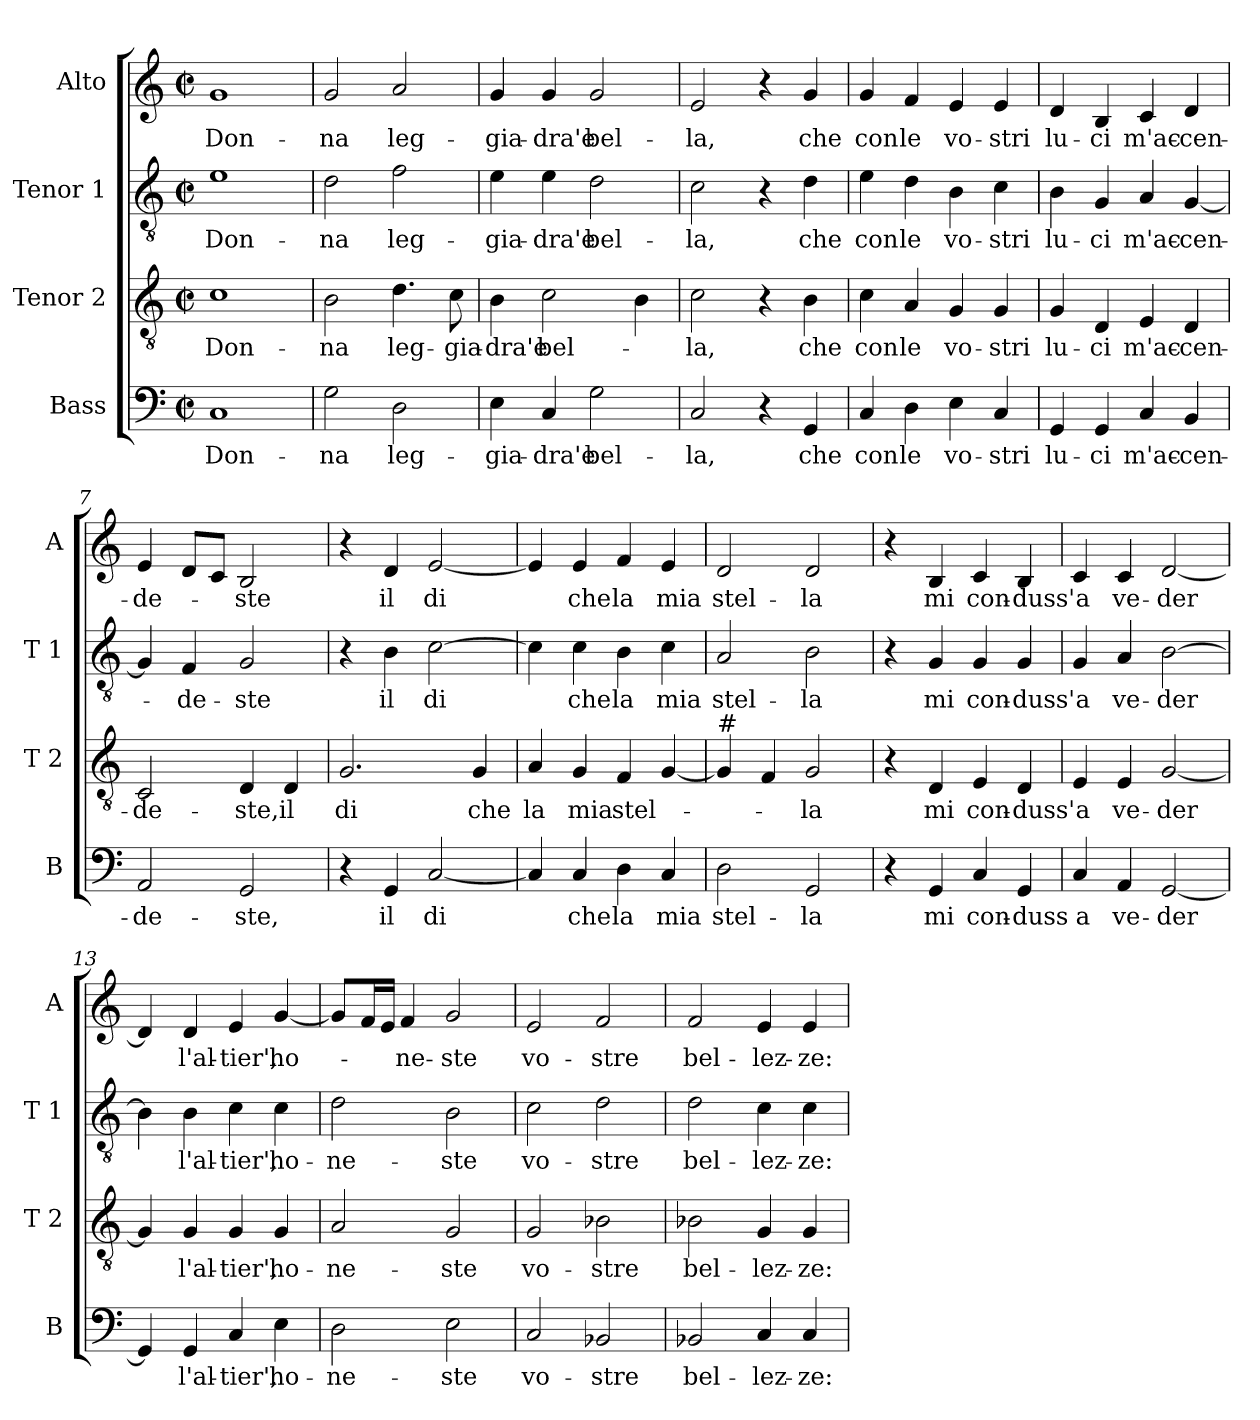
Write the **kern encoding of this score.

**kern	**text	**kern	**text	**kern	**text	**kern	**text
*part4	*part4	*part3	*part3	*part2	*part2	*part1	*part1
*staff4	*staff4	*staff3	*staff3	*staff2	*staff2	*staff1	*staff1
*I"Bass	*	*I"Tenor 2	*	*I"Tenor 1	*	*I"Alto	*
*I'B	*	*I'T 2	*	*I'T 1	*	*I'A	*
*clefF4	*	*clefGv2	*	*clefGv2	*	*clefG2	*
*k[]	*	*k[]	*	*k[]	*	*k[]	*
*C:	*	*C:	*	*C:	*	*C:	*
*M2/2	*	*M2/2	*	*M2/2	*	*M2/2	*
*met(c|)	*	*met(c|)	*	*met(c|)	*	*met(c|)	*
=1	=1	=1	=1	=1	=1	=1	=1
!	!LO:LY:b	!	!LO:LY:b	!	!LO:LY:b	!	!LO:LY:b
1C	Don-	1c	Don-	1e	Don-	1g	Don-
=2	=2	=2	=2	=2	=2	=2	=2
!	!LO:LY:b	!	!LO:LY:b	!	!LO:LY:b	!	!LO:LY:b
2G\	-na	2B\	-na	2d\	-na	2g/	-na
!	!LO:LY:b	!	!LO:LY:b	!	!LO:LY:b	!	!LO:LY:b
2D\	leg-	4.d\	leg-	2f\	leg-	2a/	leg-
!	!	!	!LO:LY:b	!	!	!	!
.	.	8c\	-gia-	.	.	.	.
=3	=3	=3	=3	=3	=3	=3	=3
!	!LO:LY:b	!	!LO:LY:b	!	!LO:LY:b	!	!LO:LY:b
4E\	-gia-	4B\	-dra'e	4e\	-gia-	4g/	-gia-
!	!LO:LY:b	!	!LO:LY:b	!	!LO:LY:b	!	!LO:LY:b
4C/	-dra'e	2c\	bel-	4e\	-dra'e	4g/	-dra'e
!	!LO:LY:b	!	!	!	!LO:LY:b	!	!LO:LY:b
2G\	bel-	.	.	2d\	bel-	2g/	bel-
.	.	4B\	.	.	.	.	.
=4	=4	=4	=4	=4	=4	=4	=4
!	!LO:LY:b	!	!LO:LY:b	!	!LO:LY:b	!	!LO:LY:b
2C/	-la,	2c\	-la,	2c\	-la,	2e/	-la,
4r	.	4r	.	4r	.	4r	.
!	!LO:LY:b	!	!LO:LY:b	!	!LO:LY:b	!	!LO:LY:b
4GG/	che	4B\	che	4d\	che	4g/	che
=5	=5	=5	=5	=5	=5	=5	=5
!	!LO:LY:b	!	!LO:LY:b	!	!LO:LY:b	!	!LO:LY:b
4C/	con	4c\	con	4e\	con	4g/	con
!	!LO:LY:b	!	!LO:LY:b	!	!LO:LY:b	!	!LO:LY:b
4D\	le	4A/	le	4d\	le	4f/	le
!	!LO:LY:b	!	!LO:LY:b	!	!LO:LY:b	!	!LO:LY:b
4E\	vo-	4G/	vo-	4B\	vo-	4e/	vo-
!	!LO:LY:b	!	!LO:LY:b	!	!LO:LY:b	!	!LO:LY:b
4C/	-stri	4G/	-stri	4c\	-stri	4e/	-stri
!!LO:LB:g=z
=6	=6	=6	=6	=6	=6	=6	=6
!	!LO:LY:b	!	!LO:LY:b	!	!LO:LY:b	!	!LO:LY:b
4GG/	lu-	4G/	lu-	4B\	lu-	4d/	lu-
!	!LO:LY:b	!	!LO:LY:b	!	!LO:LY:b	!	!LO:LY:b
4GG/	-ci	4D/	-ci	4G/	-ci	4B/	-ci
!	!LO:LY:b	!	!LO:LY:b	!	!LO:LY:b	!	!LO:LY:b
4C/	m'ac-	4E/	m'ac-	4A/	m'ac-	4c/	m'ac-
!	!LO:LY:b	!	!LO:LY:b	!	!LO:LY:b	!	!LO:LY:b
4BB/	-cen-	4D/	-cen-	[4G/	-cen-	4d/	-cen-
=7	=7	=7	=7	=7	=7	=7	=7
!	!LO:LY:b	!	!LO:LY:b	!	!	!	!LO:LY:b
2AA/	-de-	2C/	-de-	4G/]	.	4e/	-de-
!	!	!	!	!	!LO:LY:b	!	!
.	.	.	.	4F/	-de-	8d/L	.
.	.	.	.	.	.	8c/J	.
!	!LO:LY:b	!	!LO:LY:b	!	!LO:LY:b	!	!LO:LY:b
2GG/	-ste,	4D/	-ste,	2G/	-ste	2B/	-ste
!	!	!	!LO:LY:b	!	!	!	!
.	.	4D/	il	.	.	.	.
=8	=8	=8	=8	=8	=8	=8	=8
!	!	!	!LO:LY:b	!	!	!	!
4r	.	2.G/	di	4r	.	4r	.
!	!LO:LY:b	!	!	!	!LO:LY:b	!	!LO:LY:b
4GG/	il	.	.	4B\	il	4d/	il
!	!LO:LY:b	!	!	!	!LO:LY:b	!	!LO:LY:b
[2C/	di	.	.	[2c\	di	[2e/	di
!	!	!	!LO:LY:b	!	!	!	!
.	.	4G/	che	.	.	.	.
=9	=9	=9	=9	=9	=9	=9	=9
!	!	!	!LO:LY:b	!	!	!	!
4C/]	.	4A/	la	4c\]	.	4e/]	.
!	!LO:LY:b	!	!LO:LY:b	!	!LO:LY:b	!	!LO:LY:b
4C/	che	4G/	mia	4c\	che	4e/	che
!	!LO:LY:b	!	!LO:LY:b	!	!LO:LY:b	!	!LO:LY:b
4D\	la	4F/	stel-	4B\	la	4f/	la
!	!LO:LY:b	!	!	!	!LO:LY:b	!	!LO:LY:b
4C/	mia	[4G/	.	4c\	mia	4e/	mia
=10	=10	=10	=10	=10	=10	=10	=10
!	!	!LO:TX:a:t=#	!	!	!	!	!
!	!LO:LY:b	!	!	!	!LO:LY:b	!	!LO:LY:b
2D\	stel-	4G/]	.	2A/	stel-	2d/	stel-
.	.	4F/	.	.	.	.	.
!	!LO:LY:b	!	!LO:LY:b	!	!LO:LY:b	!	!LO:LY:b
2GG/	-la	2G/	-la	2B\	-la	2d/	-la
!!LO:PB:g=z
=11	=11	=11	=11	=11	=11	=11	=11
4r	.	4r	.	4r	.	4r	.
!	!LO:LY:b	!	!LO:LY:b	!	!LO:LY:b	!	!LO:LY:b
4GG/	mi	4D/	mi	4G/	mi	4B/	mi
!	!LO:LY:b	!	!LO:LY:b	!	!LO:LY:b	!	!LO:LY:b
4C/	con-	4E/	con-	4G/	con-	4c/	con-
!	!LO:LY:b	!	!LO:LY:b	!	!LO:LY:b	!	!LO:LY:b
4GG/	-duss	4D/	-duss'	4G/	-duss'	4B/	-duss'
=12	=12	=12	=12	=12	=12	=12	=12
!	!LO:LY:b	!	!LO:LY:b	!	!LO:LY:b	!	!LO:LY:b
4C/	a	4E/	a	4G/	a	4c/	a
!	!LO:LY:b	!	!LO:LY:b	!	!LO:LY:b	!	!LO:LY:b
4AA/	ve-	4E/	ve-	4A/	ve-	4c/	ve-
!	!LO:LY:b	!	!LO:LY:b	!	!LO:LY:b	!	!LO:LY:b
[2GG/	-der	[2G/	-der	[2B\	-der	[2d/	-der
=13	=13	=13	=13	=13	=13	=13	=13
4GG/]	.	4G/]	.	4B\]	.	4d/]	.
!	!LO:LY:b	!	!LO:LY:b	!	!LO:LY:b	!	!LO:LY:b
4GG/	l'al-	4G/	l'al-	4B\	l'al-	4d/	l'al-
!	!LO:LY:b	!	!LO:LY:b	!	!LO:LY:b	!	!LO:LY:b
4C/	-tier',	4G/	-tier',	4c\	-tier',	4e/	-tier',
!	!LO:LY:b	!	!LO:LY:b	!	!LO:LY:b	!	!LO:LY:b
4E\	ho-	4G/	ho-	4c\	ho-	[4g/	ho-
=14	=14	=14	=14	=14	=14	=14	=14
!	!LO:LY:b	!	!LO:LY:b	!	!LO:LY:b	!	!
2D\	-ne-	2A/	-ne-	2d\	-ne-	8g/L]	.
.	.	.	.	.	.	16f/L	.
.	.	.	.	.	.	16e/JJ	.
!	!	!	!	!	!	!	!LO:LY:b
.	.	.	.	.	.	4f/	-ne-
!	!LO:LY:b	!	!LO:LY:b	!	!LO:LY:b	!	!LO:LY:b
2E\	-ste	2G/	-ste	2B\	-ste	2g/	-ste
=15	=15	=15	=15	=15	=15	=15	=15
!	!LO:LY:b	!	!LO:LY:b	!	!LO:LY:b	!	!LO:LY:b
2C/	vo-	2G/	vo-	2c\	vo-	2e/	vo-
!	!LO:LY:b	!	!LO:LY:b	!	!LO:LY:b	!	!LO:LY:b
2BB-X/	-stre	2B-X\	-stre	2d\	-stre	2f/	-stre
!!LO:LB:g=z
=16	=16	=16	=16	=16	=16	=16	=16
!	!LO:LY:b	!	!LO:LY:b	!	!LO:LY:b	!	!LO:LY:b
2BB-X/	bel-	2B-X\	bel-	2d\	bel-	2f/	bel-
!	!LO:LY:b	!	!LO:LY:b	!	!LO:LY:b	!	!LO:LY:b
4C/	-lez-	4G/	-lez-	4c\	-lez-	4e/	-lez-
!	!LO:LY:b	!	!LO:LY:b	!	!LO:LY:b	!	!LO:LY:b
4C/	-ze:	4G/	-ze:	4c\	-ze:	4e/	-ze:
=	=	=	=	=	=	=	=
*-	*-	*-	*-	*-	*-	*-	*-
